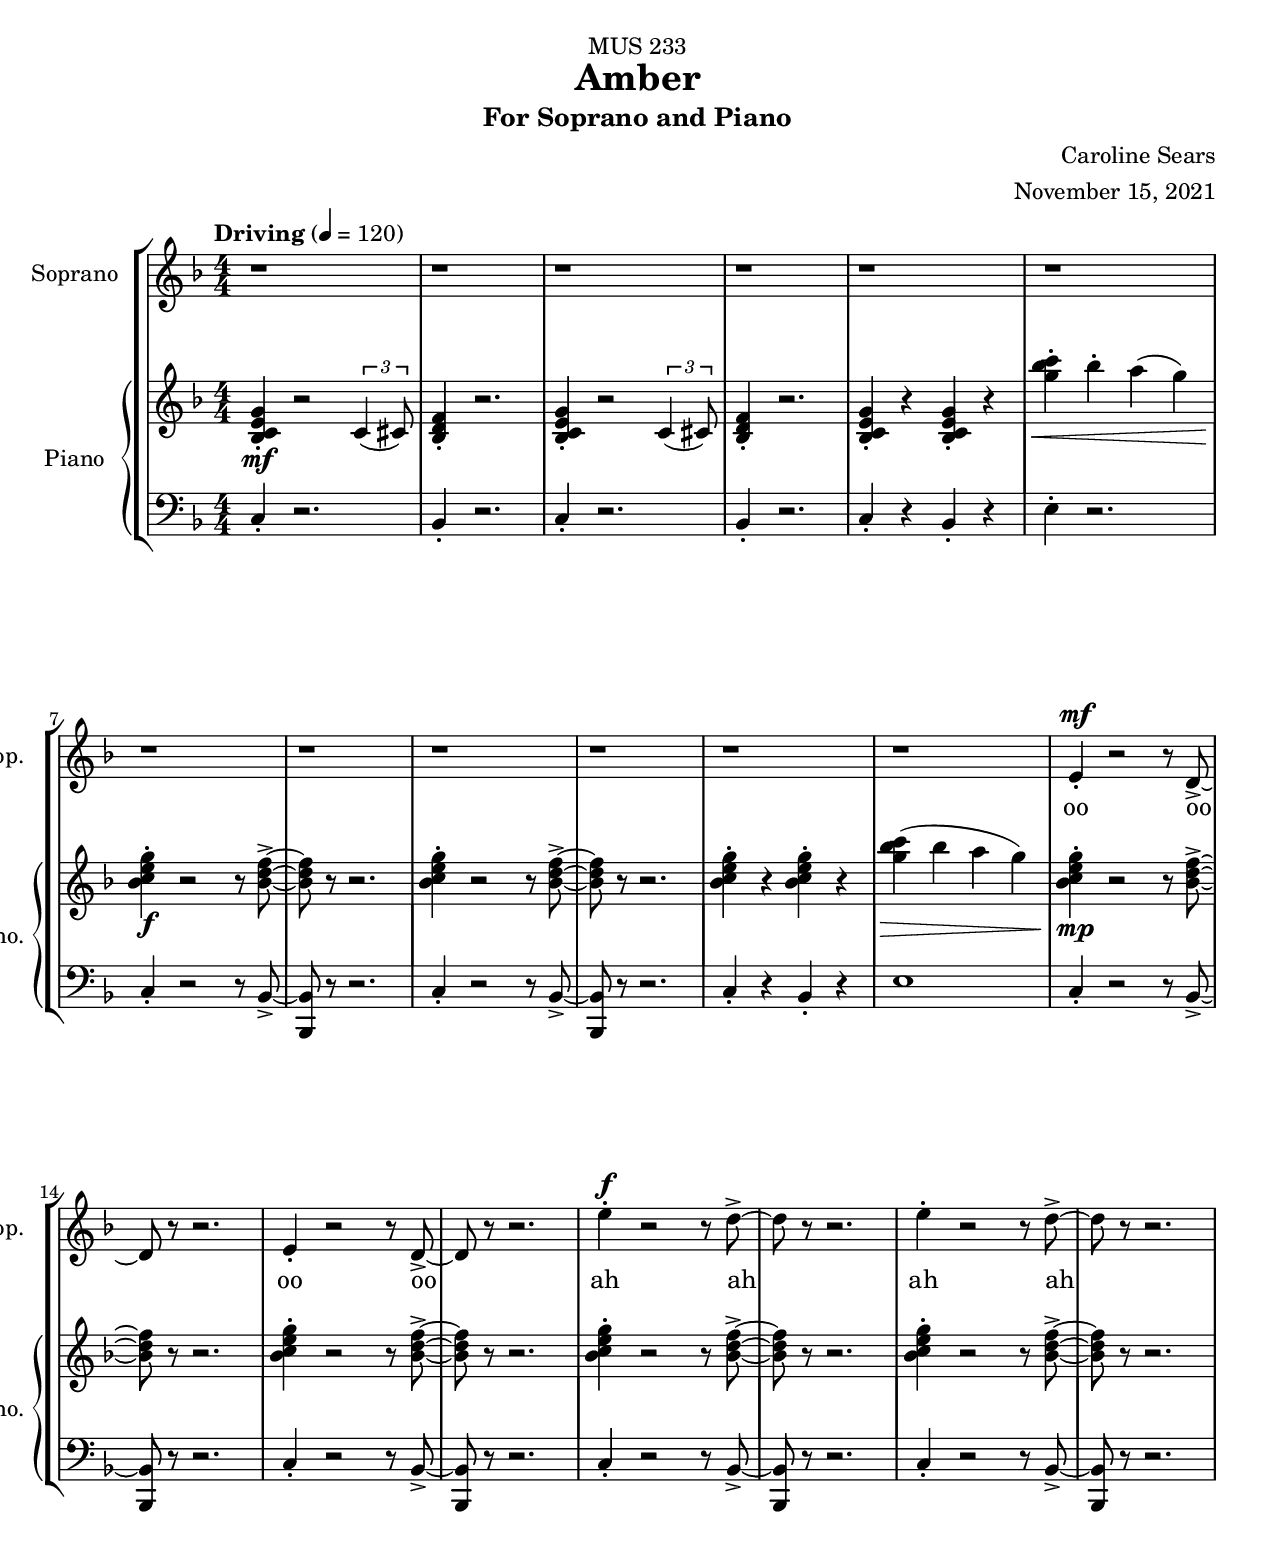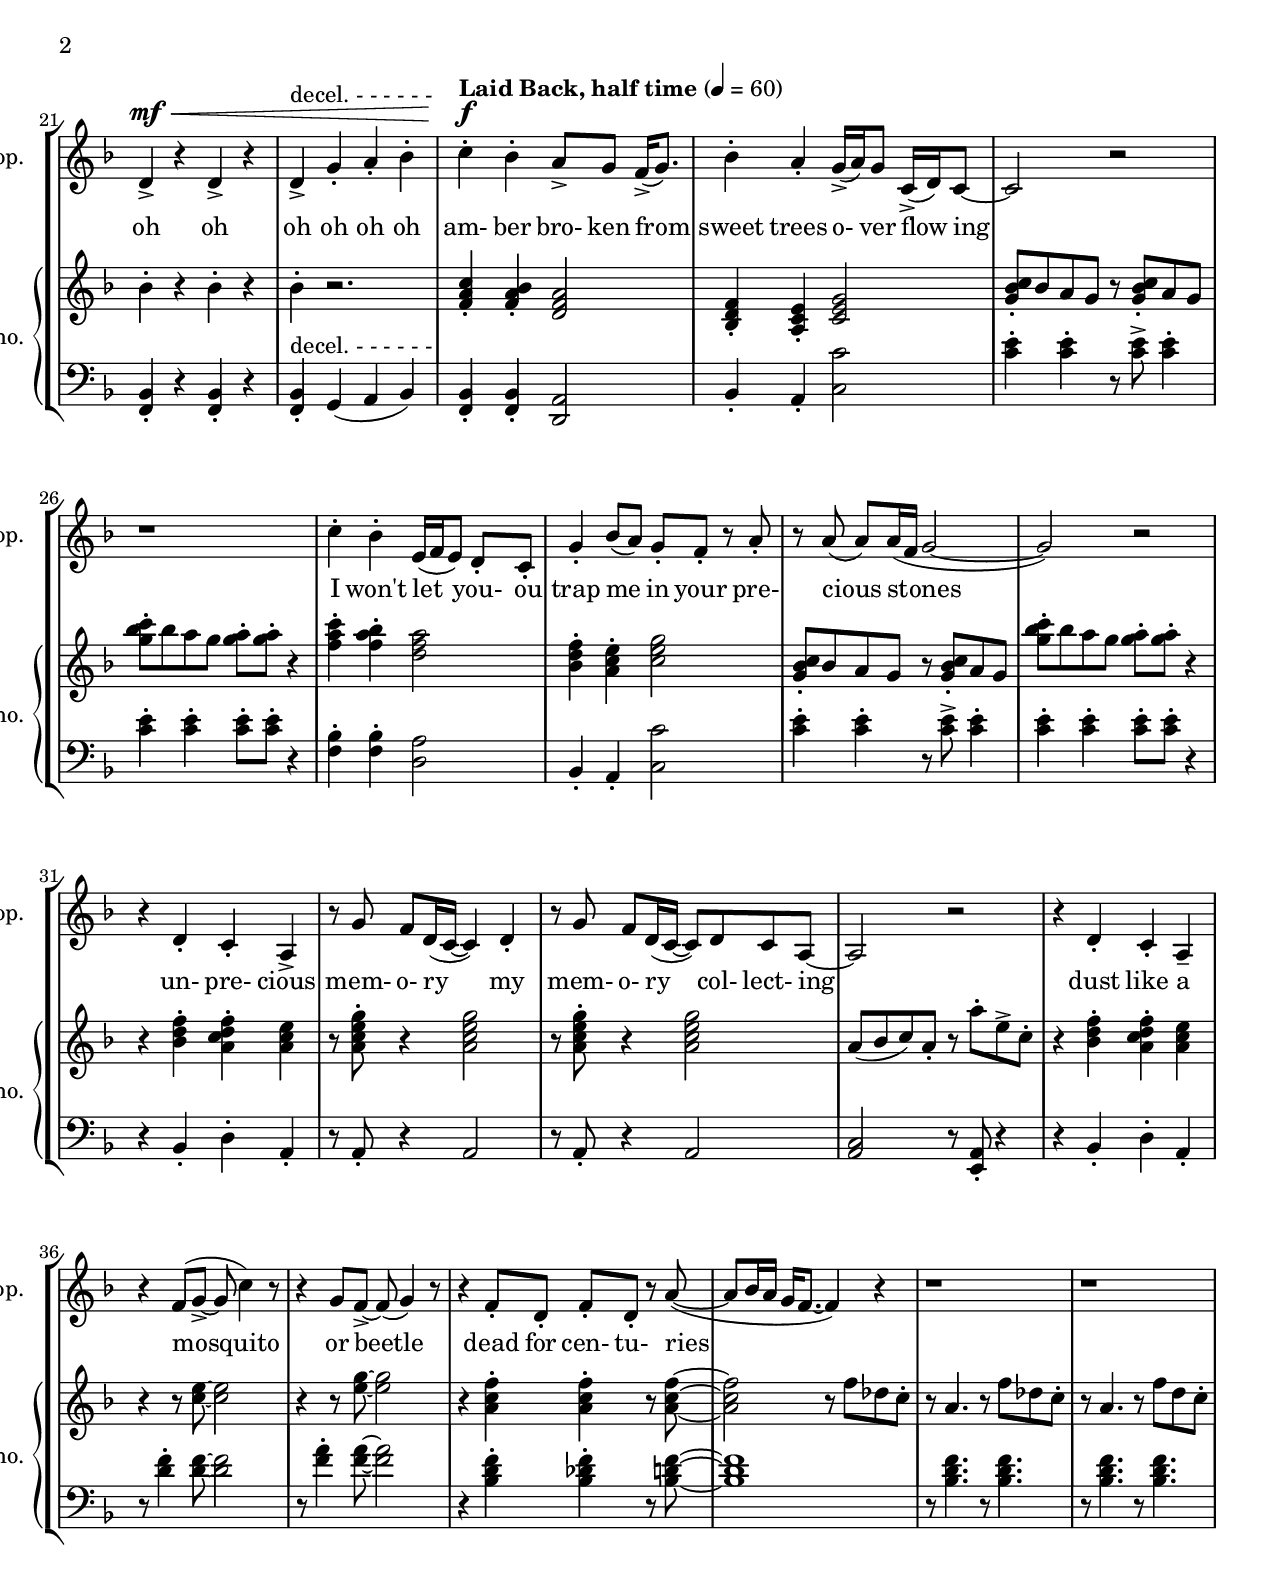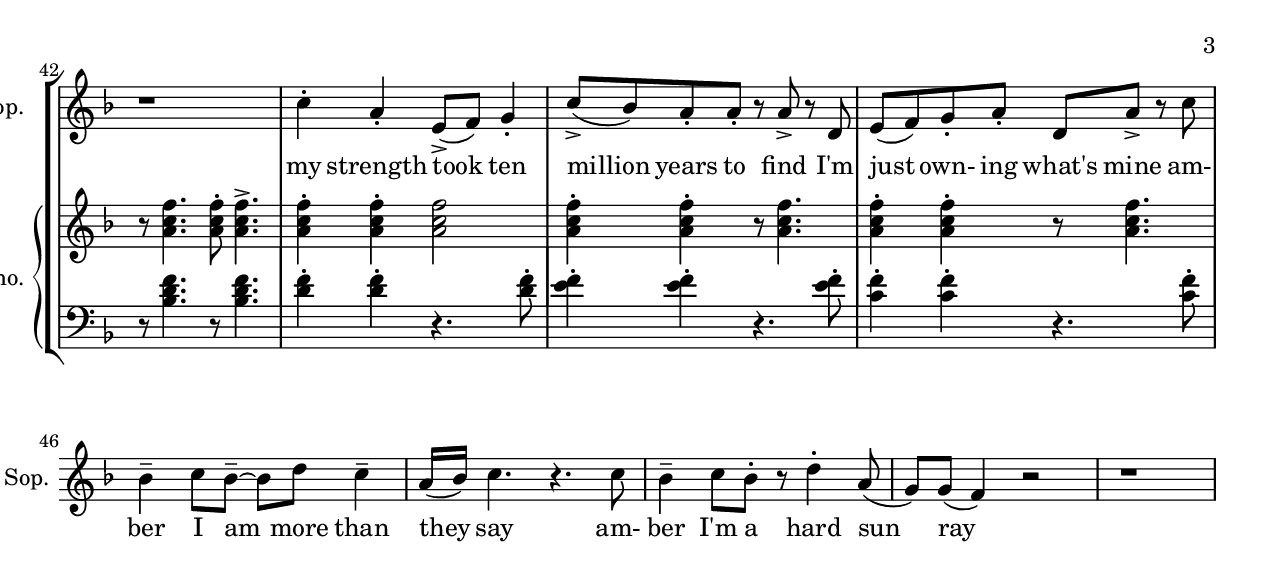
%%%%%%%%%%%%%%%%%%%% Header + Paper Dimensions %%%%%%%%%%%%%%%%%%%%
\header {
  title = "Amber"
    subtitle = "For Soprano and Piano"
    dedication = "MUS 233"
    composer = "Caroline Sears"
    arranger = "November 15, 2021"
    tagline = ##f

}
\paper {
  #(set-paper-size "ansi a")
  #(define top-margin (* 0.75 in))
}

%%%%%%%%%%%%%%%%%%%% Musical/Lyrical Content %%%%%%%%%%%%%%%%%%%%%%%%%%

%%%%% VOICE PART %%%%%%%%%%%
theNotes = \relative c'' {
    \set Staff.midiInstrument = "flute"
    \key f \major % C mixolydian
    \numericTimeSignature \time 4/4
    \tempo "Driving" 4 = 120
    \dynamicUp

    %%Intro %%
    r1 | r1 |r1 | r1 | r1 | r1 | r1 | r1 | r1 | r1 | r1 | r1 |
    e,4\staccato\mf r2 r8 d8\accent~ |d8 r8 r2. |e4\staccato r2 r8 d8\accent~ |d8 r8 r2. 
    e'4\staccato\f r2 r8 d8\accent~ |d8 r8 r2. |e4\staccato r2 r8 d8\accent~ |d8 r8 r2. 
    d,4\accent\mf\< r4 d4\accent r4| d4\accent^\markup{"decel. - - - - - -"}  g4\staccato a4\staccato bes\staccato |


    %% Verse 1 %%

    %bar 23%
    \tempo "Laid Back, half time" 4 = 60
    c4\staccato\!\f bes4\staccato  a8\accent g8 f16\accent (g8.) | bes4\staccato  a\staccato g16\accent (a16) g8 c,16\accent (d16) c8~ |
    c2 r2 | r1 |
    %bar 27%
     c'4\staccato bes4\staccato  e,16 (f16 e8)  d8\staccato c8\staccato | g'4\staccato bes8 (a) g8\staccato f8\staccato r8 a8\staccato |
    r8 a8 (a) a16 (f16 g2~ | g2) r2 |
    %bar 31%
    r4 d4\staccato c4\staccato a\accent |r8 g'8 f d16 (c16~c4) d4\staccato | r8 g8 f d16 (c16~c8) d8 c8 a~ |a2 r2 |
    %bar 35%
    r4 d4\staccato c4\staccato a4\tenuto | r4 f'8 (g8\accent~g8 c4) r8 | r4 g8 f8\accent~f8 (g4) r8 | r4 f8\staccato d\staccato f\staccato d\staccato r8 a'8(~a8 bes16  a16 
    g f8.~f4)  r4|
    %bar40
     r1 |r1| r1 |
     %bar 43
    c'4\staccato a\staccato e8\accent (f8) g4\staccato | c8\accent (bes) a8\staccato a8\staccato r8 a\accent r8 d,8 |
    e8 (f) g8\staccato a8\staccato  d,8 a'8\accent r8 c8| bes4\tenuto c8 bes8\tenuto~bes8 d8 c4\tenuto| a16 (bes) c4. r4. c8|
    %bar 48
    bes4\tenuto c8 bes8\staccato r8 d4\staccato a8 (g8) g8 (f4) r2 | r1 |




    %% Verse 2 %%

    %% Breakdown %%

    %% Verse 3? %%

    %% End %%
    
  }

theWords =  \lyricmode {
      %% Intro %%%
      oo oo oo oo
      ah ah ah ah
      oh oh oh oh oh oh
      %% Verse 1%%%
      am- ber bro- ken from
      sweet trees o- ver flow ing
      I won't let you- _ou  trap me
      in your pre- cious stones_
      un- pre- cious mem- o- ry my
      mem- o- ry col- lect- ing
      dust like a mosquito or beetle
      dead for cen- tu- ries
      my strength took ten million
      years to find
      I'm just own- ing what's mine
      am- ber I am more than they say
      am- ber I'm a hard sun ray 

  }

%%%%%% PIANO PART %%%%%%%%%%
righthand =\relative c' {
    \key f \major
    \numericTimeSignature \time 4/4

    %%%%%%%% INTRO %%%%%%%%
    \tempo "Driving" 4 = 120
    <bes c e g>4\staccato\mf r2 \tuplet 3/2 {c4 (cis8)} | <bes d f>4\staccato r2.|
    <bes c e g>4\staccato r2 \tuplet 3/2 {c4 (cis8)} | <bes d f>4\staccato r2.|
    <bes c e g>4\staccato r4 <bes c e g>4\staccato r4|
    <g'' bes c>4\staccato\< bes\staccato a (g) |
    <bes, c e g>4\staccato\!\f r2 r8 <bes d f>8\accent~|<bes d f>8 r8 r2. |
    <bes c e g>4\staccato r2 r8 <bes d f>8\accent~|<bes d f>8 r8 r2. |
    <bes c e g>4\staccato r4 <bes c e g>4\staccato r4|
    <g' bes c>4\> (bes a g) |
    <bes, c e g>4\!\mp\staccato r2 r8 <bes d f>8\accent~|<bes d f>8 r8 r2. |
    <bes c e g>4\staccato r2 r8 <bes d f>8\accent~|<bes d f>8 r8 r2. |
    <bes c e g>4\staccato r2 r8 <bes d f>8\accent~|<bes d f>8 r8 r2. |
    <bes c e g>4\staccato r2 r8 <bes d f>8\accent~|<bes d f>8 r8 r2. |
    bes4\staccato r4 bes4\staccato r4 | bes4\staccato r2. | 
    
    %%%% VERSE 1 %%%%%%%%
    \tempo "Laid Back, half time" 4 = 60

    %bar 23%
    <f a c>4\staccato <f a bes>\staccato <d f a>2 | <bes d f>4\staccato <a c e>4\staccato  <c e g>2 |
    <g' bes c>8\staccato  bes  a g r8 <g bes c>8\staccato a g | <g' bes c>8\staccato  bes  a g <g a>8\staccato <g a>8\staccato r4|
    %bar 27%
    <f a c>4\staccato <f a bes>\staccato <d f a>2 | <bes d f>4\staccato <a c e>4\staccato  <c e g>2 |
    <g bes c>8\staccato  bes  a g r8 <g bes c>8\staccato a g | <g' bes c>8\staccato  bes  a g <g a>8\staccato <g a>8\staccato r4|
    %bar 31%
    r4 <bes, d f>4\staccato <a c d f>4\staccato <a c e> | r8 <a c e g>\staccato r4 <a c e g>2 |  r8 <a c e g>\staccato r4 <a c e g>2 | 
    %bar 34%
    a8 (bes c) a\staccato r8 a'\staccato e\accent c\staccato |r4 <bes d f>4\staccato <a c d f>4\staccato <a c e> |
    r4 r8 <c e>8~<c e>2 | r4 r8 <e g>8~<e g>2 | r4 <a, c f>4\staccato <a c f>4\staccato r8 <a c f>8~| <a c f>2 r8 f'8 des c\staccato|
    %bar 40
    r8 a4. r8 f'8 des c\staccato | r8 a4. r8 f'8 d c\staccato | r8 <a c f>4. <a c f>8\staccato <a c f>4.\accent  |
    <a c f>4\staccato <a c f>4\staccato <a c f>2 |<a c f>4\staccato <a c f>4\staccato r8<a c f>4.| 
    %bar45
    <a c f>4\staccato <a c f>4\staccato r8<a c f>4.|



  }

lefthand = \relative c {
    \key f \major
    \numericTimeSignature \time 4/4
    \clef "bass"

    %%%%%%%% INTRO %%%%%%%%
    \tempo "Driving" 4 = 120
    c4\staccato r2.|bes4\staccato r2. |
    c4\staccato r2.|bes4\staccato r2. |
    c4\staccato r4 bes4\staccato r4|
    e4\staccato r2.|
    c4\staccato r2 r8 bes8~\accent|<bes bes,>8 r8 r2. |
    c4\staccato r2 r8 bes8~\accent|<bes bes,>8 r8 r2. |
    c4\staccato r4 bes4\staccato r4|
    e1|
    c4\staccato r2 r8 bes8~\accent|<bes bes,>8 r8 r2. |
    c4\staccato r2 r8 bes8~\accent|<bes bes,>8 r8 r2. |
    c4\staccato r2 r8 bes8~\accent|<bes bes,>8 r8 r2. |
    c4\staccato r2 r8 bes8~\accent|<bes bes,>8 r8 r2. |
    <bes f>4\staccato r4 <bes f>4\staccato r4 |
    <bes f>4\staccato^\markup{"decel. - - - - - -"} g4 (a bes) |

    %%%%% VERSE 1 %%%%%%%%%%
    \tempo "Laid Back, half time" 4 = 60

    %bar 23%
    <f bes>4\staccato <f bes>4\staccato <d a'>2 | bes'4\staccato a4\staccato <c c'>2| 
    <c' e>4\staccato <c e>\staccato r8 <c e>\accent <c e>4\staccato  |
     <c e>4\staccato <c e>\staccato <c e>8\staccato <c e>8\staccato r4 |
     %bar 27%
     <f, bes>4\staccato <f bes>4\staccato <d a'>2 | bes4\staccato a4\staccato <c c'>2|
     <c' e>4\staccato <c e>\staccato r8 <c e>\accent <c e>4\staccato  |
     <c e>4\staccato <c e>\staccato <c e>8\staccato <c e>8\staccato r4 |
     %bar 31%
      r4 bes,4\staccato d\staccato a\staccato | r8 a8\staccato r4 a2 |r8 a8\staccato r4 a2 |
      %bar 34%
      <a c>\2 r8 <a e>8\staccato r4 | r4 bes4\staccato d\staccato a\staccato |
      r8 <d' f>4\staccato <d f>8~ <d f>2 | r8 <f a>4\staccato <f a>8~<f a>2 |
      %bar 38
      r4 <bes, d f>4\staccato <bes des f>4\staccato r8 <bes d f>8~|
      <bes d f>1 | r8 <bes d f>4. r8 <bes d f>4. |  r8 <bes d f>4. r8 <bes d f>4. |r8 <bes d f>4. r8 <bes d f>4. |
      %bar 43
      <d f>4\staccato <d f>\staccato r4. <d f>8\staccato | <e f>4\staccato <e f>\staccato r4. <e f>8\staccato |
      <c f>4\staccato <c f>4\staccato r4. <c f>8\staccato |
    
  }

%%%%%%%%%%%%%%%%%%%%%%% Score Setup %%%%%%%%%%%%%%%%%%%%%%%%%%%%%%%%%%%
\score {
\new StaffGroup <<
  \new Staff \with {instrumentName = "Soprano" 
    shortInstrumentName = #"Sop. "}
  \new Voice = vocals \theNotes
  \new Lyrics \lyricsto vocals \theWords
  

  \new PianoStaff \with { instrumentName = "Piano" 
    shortInstrumentName = #"Pno. "}
  <<
    \new Staff = "upper" \righthand
    \new Staff = "lower" \lefthand
  >>
>>

  \layout {}
  \midi {}
}